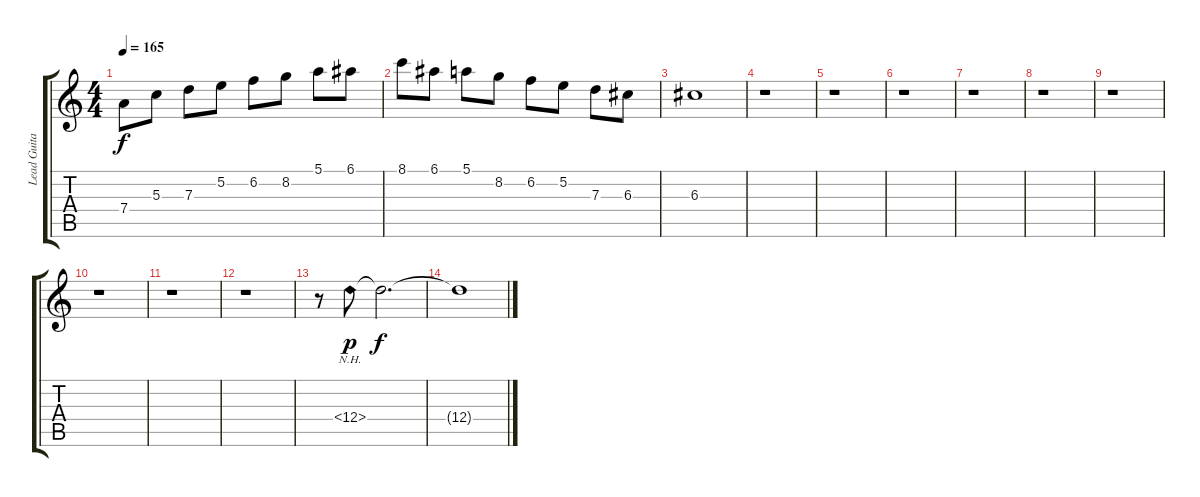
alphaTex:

\track ("Lead Guitar" "Lead Guita") {instrument overdrivenguitar}
\staff {score tabs}
\tuning (E4 B3 G3 D3 A2 E2) {hide}
\ts (4 4)
\tempo 165
\clef g2
\ks c
7.4.8{dy f} 5.3.8 7.3.8 5.2.8 6.2.8 8.2.8 5.1.8 6.1.8 |
8.1.8 6.1.8 5.1.8 8.2.8 6.2.8 5.2.8 7.3.8 6.3.8 |
6.3.1 |
r.1 |
r.1 |
r.1 |
r.1 |
r.1 |
r.1 |
r.1 |
r.1 |
r.1 |
r.8 12.4{nh}.8{dy p} 12.4{t}.2{d dy f} |
12.4{t}.1
